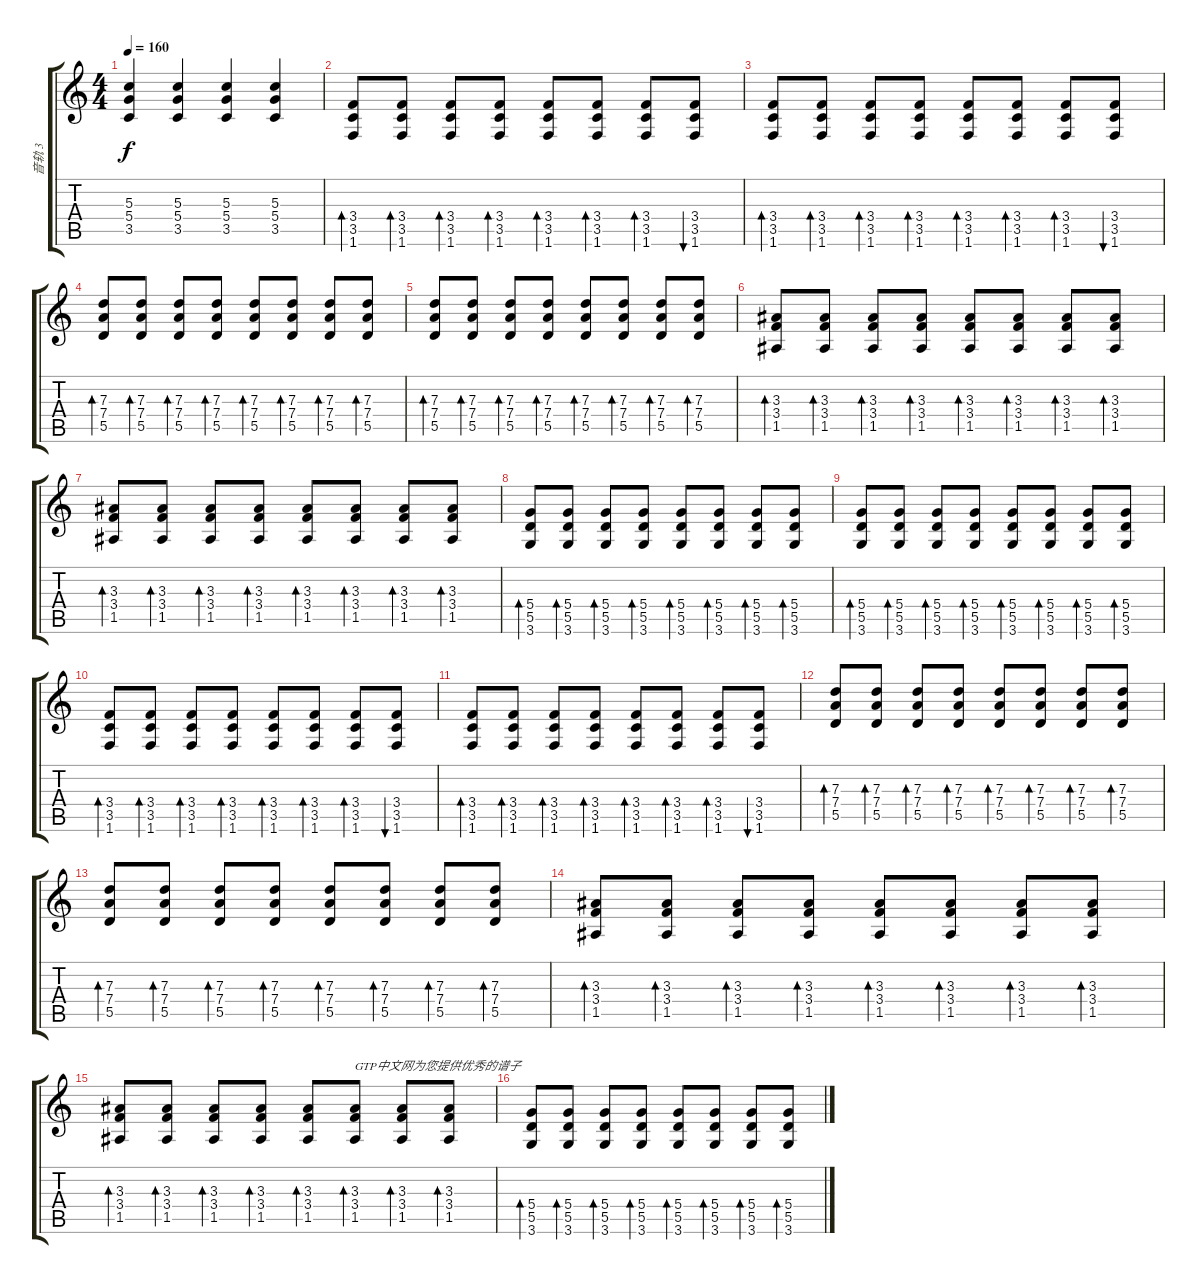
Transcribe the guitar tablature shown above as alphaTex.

\track ("音轨 3" "音轨 3") {instrument distortionguitar}
\staff {score tabs}
\tuning (E4 B3 G3 D3 A2 E2) {hide}
\ts (4 4)
\tempo 160
\clef g2
\ks c
(5.3 5.4 3.5).4{dy f} (5.3 5.4 3.5).4 (5.3 5.4 3.5).4 (5.3 5.4 3.5).4 |
(3.4 3.5 1.6).8{bd 60} (3.4 3.5 1.6).8{bd 60} (3.4 3.5 1.6).8{bd 60} (3.4 3.5 1.6).8{bd 60} (3.4 3.5 1.6).8{bd 60} (3.4 3.5 1.6).8{bd 60} (3.4 3.5 1.6).8{bd 60} (3.4 3.5 1.6).8{bu 60} |
(3.4 3.5 1.6).8{bd 60} (3.4 3.5 1.6).8{bd 60} (3.4 3.5 1.6).8{bd 60} (3.4 3.5 1.6).8{bd 60} (3.4 3.5 1.6).8{bd 60} (3.4 3.5 1.6).8{bd 60} (3.4 3.5 1.6).8{bd 60} (3.4 3.5 1.6).8{bu 60} |
(7.3 7.4 5.5).8{bd 60} (7.3 7.4 5.5).8{bd 60} (7.3 7.4 5.5).8{bd 60} (7.3 7.4 5.5).8{bd 60} (7.3 7.4 5.5).8{bd 60} (7.3 7.4 5.5).8{bd 60} (7.3 7.4 5.5).8{bd 60} (7.3 7.4 5.5).8{bd 60} |
(7.3 7.4 5.5).8{bd 60} (7.3 7.4 5.5).8{bd 60} (7.3 7.4 5.5).8{bd 60} (7.3 7.4 5.5).8{bd 60} (7.3 7.4 5.5).8{bd 60} (7.3 7.4 5.5).8{bd 60} (7.3 7.4 5.5).8{bd 60} (7.3 7.4 5.5).8{bd 60} |
(3.3 3.4 1.5).8{bd 60} (3.3 3.4 1.5).8{bd 60} (3.3 3.4 1.5).8{bd 60} (3.3 3.4 1.5).8{bd 60} (3.3 3.4 1.5).8{bd 60} (3.3 3.4 1.5).8{bd 60} (3.3 3.4 1.5).8{bd 60} (3.3 3.4 1.5).8{bd 60} |
(3.3 3.4 1.5).8{bd 60} (3.3 3.4 1.5).8{bd 60} (3.3 3.4 1.5).8{bd 60} (3.3 3.4 1.5).8{bd 60} (3.3 3.4 1.5).8{bd 60} (3.3 3.4 1.5).8{bd 60} (3.3 3.4 1.5).8{bd 60} (3.3 3.4 1.5).8{bd 60} |
(5.4 5.5 3.6).8{bd 60} (5.4 5.5 3.6).8{bd 60} (5.4 5.5 3.6).8{bd 60} (5.4 5.5 3.6).8{bd 60} (5.4 5.5 3.6).8{bd 60} (5.4 5.5 3.6).8{bd 60} (5.4 5.5 3.6).8{bd 60} (5.4 5.5 3.6).8{bd 60} |
(5.4 5.5 3.6).8{bd 60} (5.4 5.5 3.6).8{bd 60} (5.4 5.5 3.6).8{bd 60} (5.4 5.5 3.6).8{bd 60} (5.4 5.5 3.6).8{bd 60} (5.4 5.5 3.6).8{bd 60} (5.4 5.5 3.6).8{bd 60} (5.4 5.5 3.6).8{bd 60} |
(3.4 3.5 1.6).8{bd 60} (3.4 3.5 1.6).8{bd 60} (3.4 3.5 1.6).8{bd 60} (3.4 3.5 1.6).8{bd 60} (3.4 3.5 1.6).8{bd 60} (3.4 3.5 1.6).8{bd 60} (3.4 3.5 1.6).8{bd 60} (3.4 3.5 1.6).8{bu 60} |
(3.4 3.5 1.6).8{bd 60} (3.4 3.5 1.6).8{bd 60} (3.4 3.5 1.6).8{bd 60} (3.4 3.5 1.6).8{bd 60} (3.4 3.5 1.6).8{bd 60} (3.4 3.5 1.6).8{bd 60} (3.4 3.5 1.6).8{bd 60} (3.4 3.5 1.6).8{bu 60} |
(7.3 7.4 5.5).8{bd 60} (7.3 7.4 5.5).8{bd 60} (7.3 7.4 5.5).8{bd 60} (7.3 7.4 5.5).8{bd 60} (7.3 7.4 5.5).8{bd 60} (7.3 7.4 5.5).8{bd 60} (7.3 7.4 5.5).8{bd 60} (7.3 7.4 5.5).8{bd 60} |
(7.3 7.4 5.5).8{bd 60} (7.3 7.4 5.5).8{bd 60} (7.3 7.4 5.5).8{bd 60} (7.3 7.4 5.5).8{bd 60} (7.3 7.4 5.5).8{bd 60} (7.3 7.4 5.5).8{bd 60} (7.3 7.4 5.5).8{bd 60} (7.3 7.4 5.5).8{bd 60} |
(3.3 3.4 1.5).8{bd 60} (3.3 3.4 1.5).8{bd 60} (3.3 3.4 1.5).8{bd 60} (3.3 3.4 1.5).8{bd 60} (3.3 3.4 1.5).8{bd 60} (3.3 3.4 1.5).8{bd 60} (3.3 3.4 1.5).8{bd 60} (3.3 3.4 1.5).8{bd 60} |
(3.3 3.4 1.5).8{bd 60} (3.3 3.4 1.5).8{bd 60} (3.3 3.4 1.5).8{bd 60} (3.3 3.4 1.5).8{bd 60} (3.3 3.4 1.5).8{bd 60} (3.3 3.4 1.5).8{bd 60 txt "GTP中文网为您提供优秀的谱子"} (3.3 3.4 1.5).8{bd 60} (3.3 3.4 1.5).8{bd 60} |
(5.4 5.5 3.6).8{bd 60} (5.4 5.5 3.6).8{bd 60} (5.4 5.5 3.6).8{bd 60} (5.4 5.5 3.6).8{bd 60} (5.4 5.5 3.6).8{bd 60} (5.4 5.5 3.6).8{bd 60} (5.4 5.5 3.6).8{bd 60} (5.4 5.5 3.6).8{bd 60}
